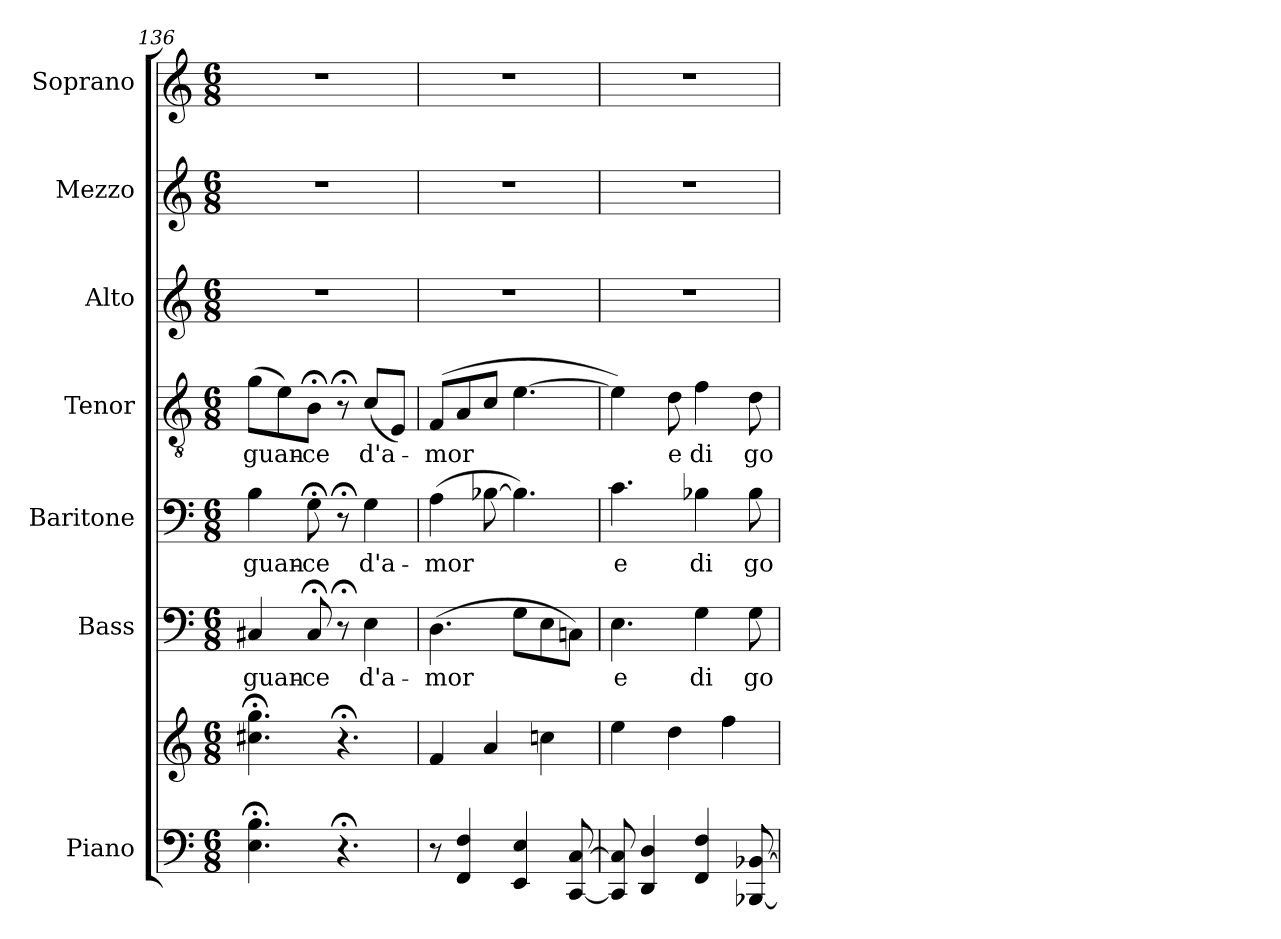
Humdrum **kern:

**kern	**kern	**kern	**text	**kern	**text	**kern	**text	**kern	**kern	**kern
*part7	*part7	*part6	*part6	*part5	*part5	*part4	*part4	*part3	*part2	*part1
*staff8	*staff7	*staff6	*staff6	*staff5	*staff5	*staff4	*staff4	*staff3	*staff2	*staff1
*I"Piano	*	*I"Bass	*	*I"Baritone	*	*I"Tenor	*	*I"Alto	*I"Mezzo	*I"Soprano
*I'Pno.	*	*I'B.	*	*I'Bar.	*	*I'T.	*	*I'A.	*I'M.	*I'S.
*clefF4	*clefG2	*clefF4	*	*clefF4	*	*clefGv2	*	*clefG2	*clefG2	*clefG2
*	*	*	*	*	*	*ITrd7c12	*	*	*	*
*k[]	*k[]	*k[]	*	*k[]	*	*k[]	*	*k[]	*k[]	*k[]
*C:	*C:	*C:	*	*C:	*	*C:	*	*C:	*C:	*C:
*M6/8	*M6/8	*M6/8	*	*M6/8	*	*M6/8	*	*M6/8	*M6/8	*M6/8
=136	=136	=136	=136	=136	=136	=136	=136	=136	=136	=136
!	!	!	!LO:LY:b:color=#000000	!	!	!	!	!	!	!
!	!	!	!	!	!LO:LY:b:color=#000000	!	!	!	!	!
!	!	!	!	!	!	!	!LO:LY:b:color=#000000	!LO:N:vis=1	!LO:N:vis=1	!LO:N:vis=1
4.Ei\; 4.Bi;	4.cc#Xi\; 4.ggi;	4C#Xi/	guan-	4Bi\	guan-	(8Gi\L	guan-	2.r	2.r	2.r
.	.	.	.	.	.	8Ei\)	.	.	.	.
!	!	!	!LO:LY:b:color=#000000	!	!	!	!	!	!	!
!	!	!	!	!	!LO:LY:b:color=#000000	!	!	!	!	!
!	!	!	!	!	!	!	!LO:LY:b:color=#000000	!	!	!
.	.	8C#;i/	-ce	8G;i\	-ce	8BB;i\J	-ce	.	.	.
4.r;	4.r;	8r;	.	8r;	.	8r;	.	.	.	.
!	!	!	!LO:LY:b:color=#000000	!	!	!	!	!	!	!
!	!	!	!	!	!LO:LY:b:color=#000000	!	!	!	!	!
!	!	!	!	!	!	!	!LO:LY:b:color=#000000	!	!	!
.	.	4Ei\	d'a-	4Gi\	d'a-	(8Ci/L	d'a-	.	.	.
.	.	.	.	.	.	8EEi/J)	.	.	.	.
!!LO:LB:g=z
=137	=137	=137	=137	=137	=137	=137	=137	=137	=137	=137
!	!	!	!LO:LY:b:color=#000000	!	!	!	!	!	!	!
!	!	!	!	!	!LO:LY:b:color=#000000	!	!	!	!	!
!	!	!	!	!	!	!	!LO:LY:b:color=#000000	!LO:N:vis=1	!LO:N:vis=1	!LO:N:vis=1
8r	4fi/	(4.Di\	-mor	(4Ai\	-mor	(8FFi/L	-mor	2.r	2.r	2.r
4FFi/ 4Fi	.	.	.	.	.	8AAi/	.	.	.	.
.	4ai/	.	.	[>8B-Xi\	.	8Ci/J	.	.	.	.
4EEi/ 4Ei	.	8Gi\L	.	4.B-i\])	.	[>4.Ei\	.	.	.	.
.	4ccni\	8Ei\	.	.	.	.	.	.	.	.
[<8CCi/ [>8Ci	.	8Cni\J)	.	.	.	.	.	.	.	.
=138	=138	=138	=138	=138	=138	=138	=138	=138	=138	=138
!	!	!	!LO:LY:b:color=#000000	!	!	!	!	!	!	!
!	!	!	!	!	!LO:LY:b:color=#000000	!	!	!LO:N:vis=1	!LO:N:vis=1	!LO:N:vis=1
8CCi/] 8Ci]	4eei\	4.Ei\	e	4.ci\	e	4Ei\])	.	2.r	2.r	2.r
4DDi/ 4Di	.	.	.	.	.	.	.	.	.	.
!	!	!	!	!	!	!	!LO:LY:b:color=#000000	!	!	!
.	4ddi\	.	.	.	.	8Di\	e	.	.	.
!	!	!	!LO:LY:b:color=#000000	!	!	!	!	!	!	!
!	!	!	!	!	!LO:LY:b:color=#000000	!	!	!	!	!
!	!	!	!	!	!	!	!LO:LY:b:color=#000000	!	!	!
4FFi/ 4Fi	.	4Gi\	di	4B-Xi\	di	4Fi\	di	.	.	.
.	4ffi\	.	.	.	.	.	.	.	.	.
!	!	!	!LO:LY:b:color=#000000	!	!	!	!	!	!	!
!	!	!	!	!	!LO:LY:b:color=#000000	!	!	!	!	!
!	!	!	!	!	!	!	!LO:LY:b:color=#000000	!	!	!
[<8BBB-Xi/ [>8BB-Xi	.	8Gi\	go-	8B-i\	go-	8Di\	go-	.	.	.
=	=	=	=	=	=	=	=	=	=	=
*-	*-	*-	*-	*-	*-	*-	*-	*-	*-	*-
